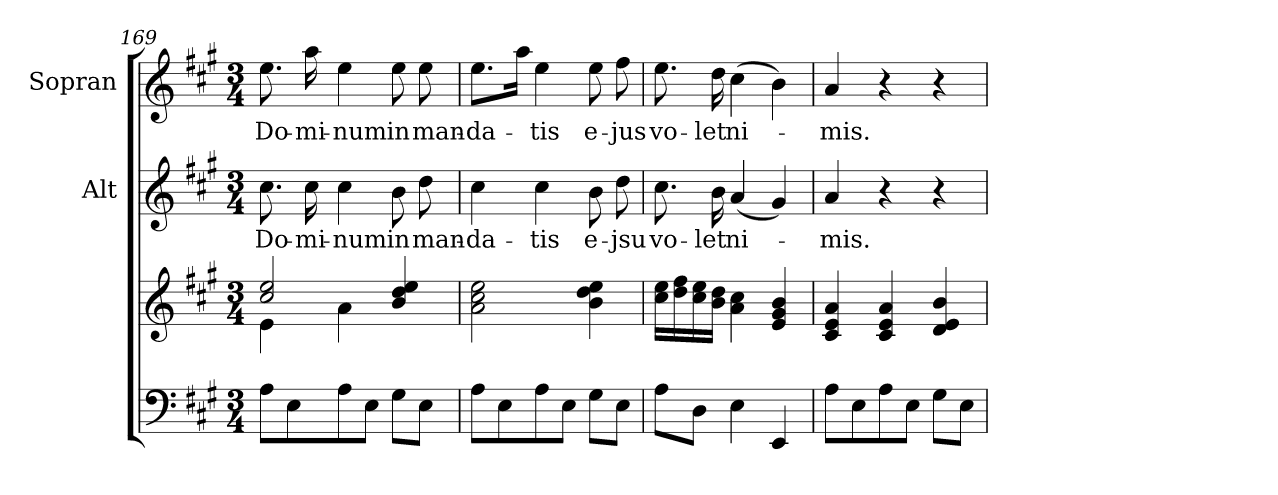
**kern	**kern	**kern	**text	**kern	**text
*part3	*part3	*part2	*part2	*part1	*part1
*staff4	*staff3	*staff2	*staff2	*staff1	*staff1
*	*	*I"Alt	*	*I"Sopran	*
*	*	*I'A.	*	*I'S.	*
*clefF4	*clefG2	*clefG2	*	*clefG2	*
*k[f#c#g#]	*k[f#c#g#]	*k[f#c#g#]	*	*k[f#c#g#]	*
*A:	*A:	*A:	*	*A:	*
*M3/4	*M3/4	*M3/4	*	*M3/4	*
=169	=169	=169	=169	=169	=169
*	*^	*	*	*	*
!	!	!	!	!LO:LY:b	!	!LO:LY:b
8A\L	2cc#/ 2ee/	4e\	8.cc#\	Do-	8.ee\	Do-
8E\	.	.	.	.	.	.
!	!	!	!	!LO:LY:b	!	!LO:LY:b
.	.	.	16cc#\	-mi-	16aa\	-mi-
!	!	!	!	!LO:LY:b	!	!LO:LY:b
8A\	.	4a\	4cc#\	-num	4ee\	-num
8E\J	.	.	.	.	.	.
!	!	!	!	!LO:LY:b	!	!LO:LY:b
8G#\L	4b/ 4dd/ 4ee/	4ryy	8b\	in	8ee\	in
!	!	!	!	!LO:LY:b	!	!LO:LY:b
8E\J	.	.	8dd\	man-	8ee\	man-
*	*v	*v	*	*	*	*
=170	=170	=170	=170	=170	=170
!	!	!	!LO:LY:b	!	!LO:LY:b
8A\L	2a\ 2cc#\ 2ee\	4cc#\	-da-	8.ee\L	-da-
8E\	.	.	.	.	.
.	.	.	.	16aa\Jk	.
!	!	!	!LO:LY:b	!	!LO:LY:b
8A\	.	4cc#\	-tis	4ee\	-tis
8E\J	.	.	.	.	.
!	!	!	!LO:LY:b	!	!LO:LY:b
8G#\L	4b\ 4dd\ 4ee\	8b\	e-	8ee\	e-
!	!	!	!LO:LY:b	!	!LO:LY:b
8E\J	.	8dd\	-jsu	8ff#\	-jus
=171	=171	=171	=171	=171	=171
!	!	!	!LO:LY:b	!	!LO:LY:b
8A\L	16cc#\ 16ee\LL	8.cc#\	vo-	8.ee\	vo-
.	16dd\ 16ff#\	.	.	.	.
8D\J	16cc#\ 16ee\	.	.	.	.
!	!	!	!LO:LY:b	!	!LO:LY:b
.	16b\ 16dd\JJ	16b\	-let	16dd\	-let
!	!	!	!LO:LY:b	!	!LO:LY:b
4E\	4a\ 4cc#\	(<4a/	ni-	(>4cc#\	ni-
4EE/	4e/ 4g#/ 4b/	4g#/)	.	4b\)	.
!!LO:LB:g=z
=172	=172	=172	=172	=172	=172
!	!	!	!LO:LY:b	!	!LO:LY:b
8A\L	4c#/ 4e/ 4a/	4a/	-mis.	4a/	-mis.
8E\	.	.	.	.	.
8A\	4c#/ 4e/ 4a/	4r	.	4r	.
8E\J	.	.	.	.	.
8G#\L	4d/ 4e/ 4b/	4r	.	4r	.
8E\J	.	.	.	.	.
=	=	=	=	=	=
*-	*-	*-	*-	*-	*-
